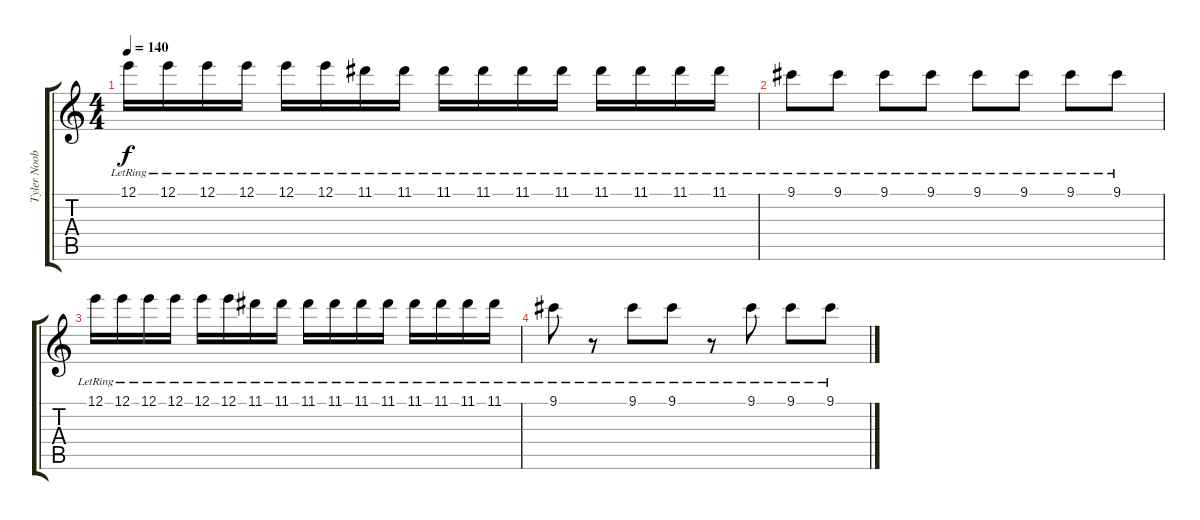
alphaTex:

\track ("Tyler Nooben" "Tyler Noob") {instrument distortionguitar}
\staff {score tabs}
\tuning (E4 B3 G3 D3 A2 E2) {hide}
\ts (4 4)
\tempo 140
\clef g2
\ks c
12.1{lr}.16{dy f} 12.1{lr}.16 12.1{lr}.16 12.1{lr}.16 12.1{lr}.16 12.1{lr}.16 11.1{lr}.16 11.1{lr}.16 11.1{lr}.16 11.1{lr}.16 11.1{lr}.16 11.1{lr}.16 11.1{lr}.16 11.1{lr}.16 11.1{lr}.16 11.1{lr}.16 |
9.1{lr}.8 9.1{lr}.8 9.1{lr}.8 9.1{lr}.8 9.1{lr}.8 9.1{lr}.8 9.1{lr}.8 9.1{lr}.8 |
12.1{lr}.16 12.1{lr}.16 12.1{lr}.16 12.1{lr}.16 12.1{lr}.16 12.1{lr}.16 11.1{lr}.16 11.1{lr}.16 11.1{lr}.16 11.1{lr}.16 11.1{lr}.16 11.1{lr}.16 11.1{lr}.16 11.1{lr}.16 11.1{lr}.16 11.1{lr}.16 |
9.1{lr}.8 r.8 9.1{lr}.8 9.1{lr}.8 r.8 9.1{lr}.8 9.1{lr}.8 9.1{lr}.8
